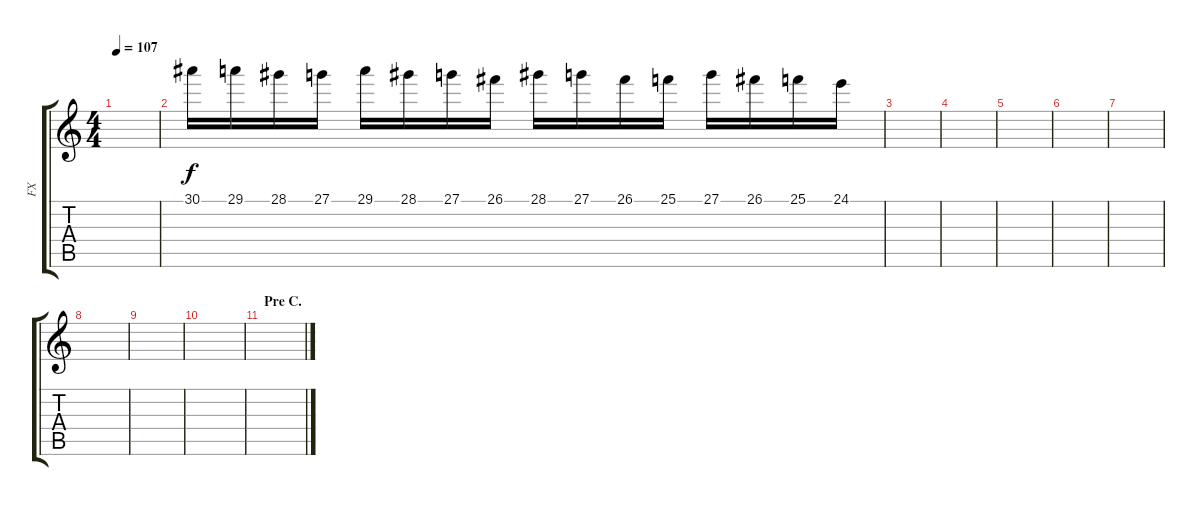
\track ("FX" "FX") {instrument fx3crystal}
\staff {score tabs}
\tuning (E4 B3 G3 D3 A2 E2) {hide}
\ts (4 4)
\tempo 107
\clef g2
\ks c
|
30.1.16{volume 4 instrument fx3crystal} 29.1.16 28.1.16 27.1.16 29.1.16 28.1.16 27.1.16 26.1.16 28.1.16 27.1.16 26.1.16 25.1.16 27.1.16 26.1.16 25.1.16 24.1.16 |
|
|
|
|
|
|
|
|
\section ("" "Pre C.")
